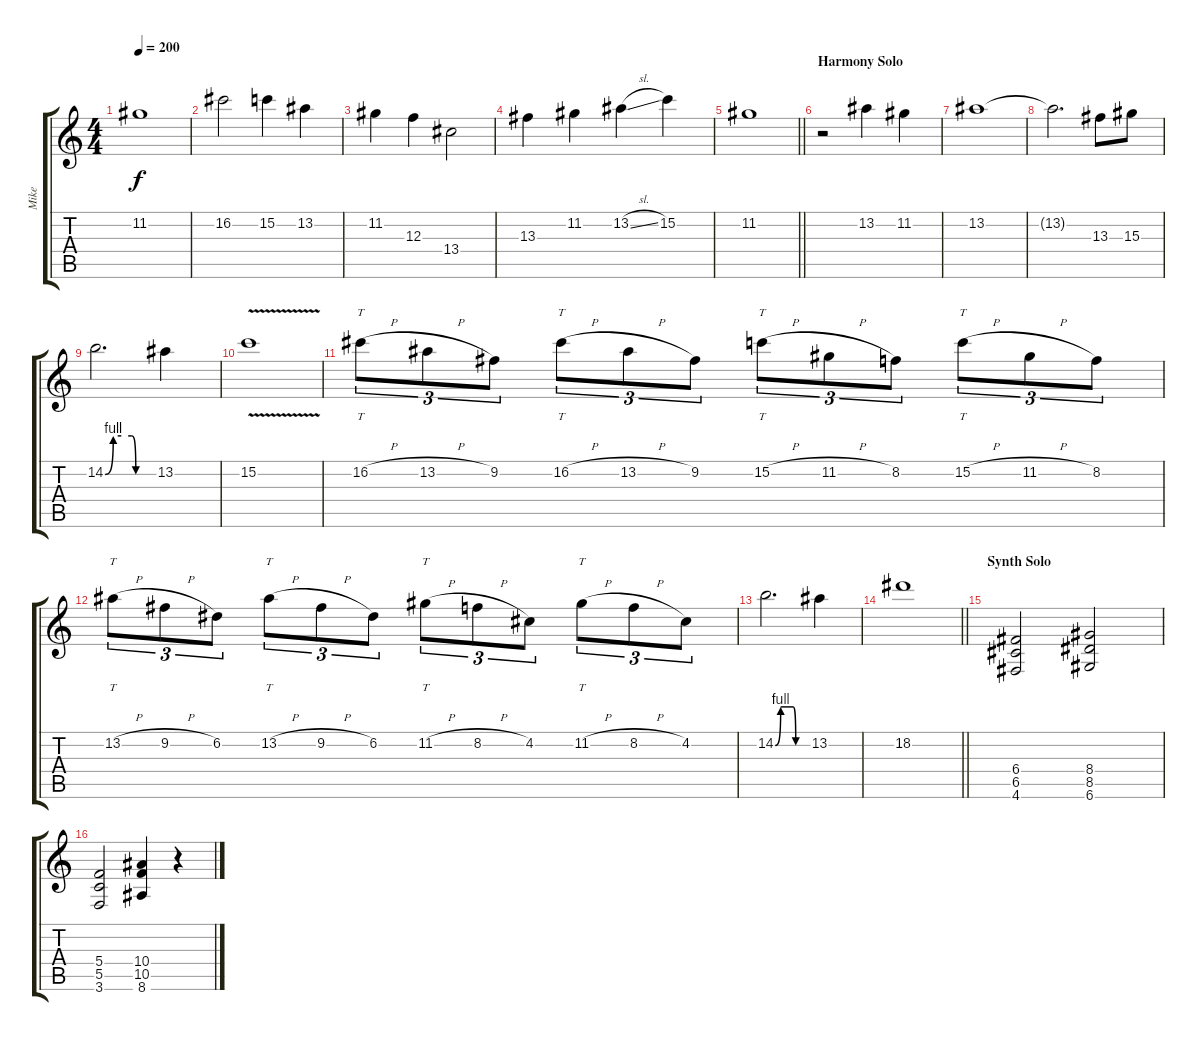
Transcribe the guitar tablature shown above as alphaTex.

\track ("Mike" "Mike") {instrument distortionguitar}
\staff {score tabs}
\tuning (D4 A3 F3 C3 G2 D2) {hide}
\ts (4 4)
\tempo 200
\clef g2
\ks c
11.2.1{dy f} |
16.2.2 15.2.4 13.2.4 |
11.2.4 12.3.4 13.4.2 |
13.3.4 11.2.4 13.2{sl}.4 15.2.4 |
\barLineRight lightlight
11.2.1 |
\section ("" "Harmony Solo")
r.2 13.2.4 11.2.4 |
13.2.1 |
13.2{t}.2{d} 13.3.8 15.3.8 |
14.2{be (custom 0 0 10 4 20 4 33 4 38 0 60 0)}.2{d} 13.2.4 |
15.2{v}.1 |
16.2{h}.8{tt tu (3 2)} 13.2{h}.8{tu (3 2)} 9.2.8{tu (3 2)} 16.2{h}.8{tt tu (3 2)} 13.2{h}.8{tu (3 2)} 9.2.8{tu (3 2)} 15.2{h}.8{tt tu (3 2)} 11.2{h}.8{tu (3 2)} 8.2.8{tu (3 2)} 15.2{h}.8{tt tu (3 2)} 11.2{h}.8{tu (3 2)} 8.2.8{tu (3 2)} |
13.2{h}.8{tt tu (3 2)} 9.2{h}.8{tu (3 2)} 6.2.8{tu (3 2)} 13.2{h}.8{tt tu (3 2)} 9.2{h}.8{tu (3 2)} 6.2.8{tu (3 2)} 11.2{h}.8{tt tu (3 2)} 8.2{h}.8{tu (3 2)} 4.2.8{tu (3 2)} 11.2{h}.8{tt tu (3 2)} 8.2{h}.8{tu (3 2)} 4.2.8{tu (3 2)} |
14.2{be (custom 0 0 10 4 20 4 33 4 38 0 60 0)}.2{d} 13.2.4 |
\barLineRight lightlight
18.2.1 |
\section ("" "Synth Solo")
(6.4 6.5 4.6).2 (8.4 8.5 6.6).2 |
(5.4 5.5 3.6).2 (10.4 10.5 8.6).4 r.4
